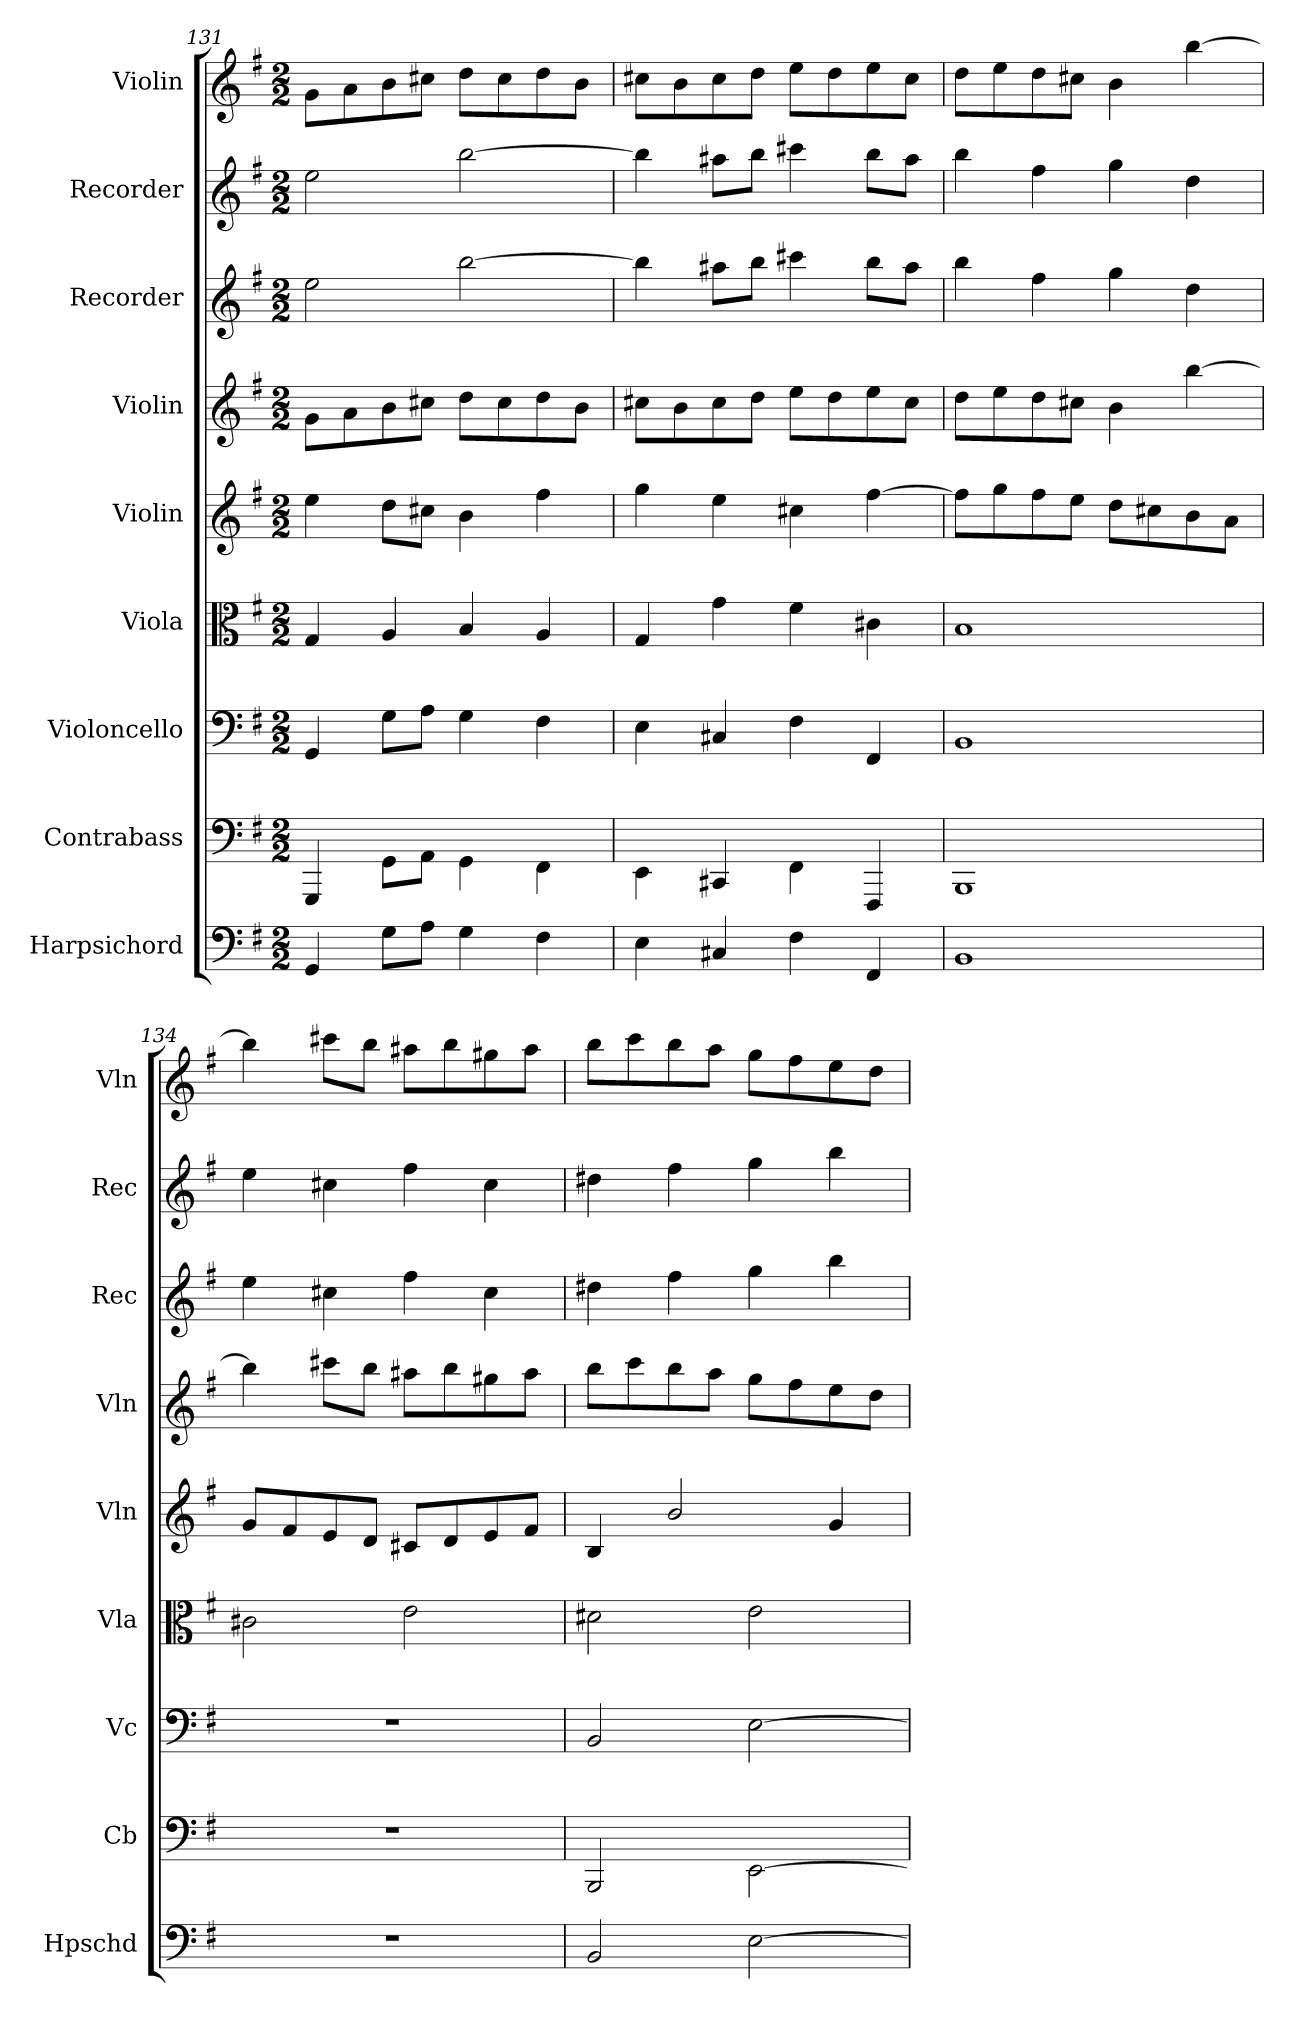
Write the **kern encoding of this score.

**kern	**kern	**kern	**kern	**kern	**kern	**kern	**kern	**kern
*part9	*part8	*part7	*part6	*part5	*part4	*part3	*part2	*part1
*staff9	*staff8	*staff7	*staff6	*staff5	*staff4	*staff3	*staff2	*staff1
*I"Harpsichord	*I"Contrabass	*I"Violoncello	*I"Viola	*I"Violin	*I"Violin	*I"Recorder	*I"Recorder	*I"Violin
*I'Hpschd	*I'Cb	*I'Vc	*I'Vla	*I'Vln	*I'Vln	*I'Rec	*I'Rec	*I'Vln
*clefF4	*clefF4	*clefF4	*clefC3	*clefG2	*clefG2	*clefG2	*clefG2	*clefG2
*	*ITrd7c12	*	*	*	*	*	*	*
*k[f#]	*k[f#]	*k[f#]	*k[f#]	*k[f#]	*k[f#]	*k[f#]	*k[f#]	*k[f#]
*G:	*G:	*G:	*G:	*G:	*G:	*G:	*G:	*G:
*M2/2	*M2/2	*M2/2	*M2/2	*M2/2	*M2/2	*M2/2	*M2/2	*M2/2
=131	=131	=131	=131	=131	=131	=131	=131	=131
4GG/	4GGGG/	4GG/	4G/	4ee\	8g\L	2ee\	2ee\	8g\L
.	.	.	.	.	8a\	.	.	8a\
8G\L	8GGG\L	8G\L	4A/	8dd\L	8b\	.	.	8b\
8A\J	8AAA\J	8A\J	.	8cc#X\J	8cc#X\J	.	.	8cc#X\J
4G\	4GGG\	4G\	4B/	4b\	8dd\L	[2bb\	[2bb\	8dd\L
.	.	.	.	.	8cc#\	.	.	8cc#\
4F#\	4FFF#\	4F#\	4A/	4ff#\	8dd\	.	.	8dd\
.	.	.	.	.	8b\J	.	.	8b\J
=132	=132	=132	=132	=132	=132	=132	=132	=132
4E\	4EEE\	4E\	4G/	4gg\	8cc#X\L	4bb\]	4bb\]	8cc#X\L
.	.	.	.	.	8b\	.	.	8b\
4C#X/	4CCC#X/	4C#X/	4g\	4ee\	8cc#\	8aa#X\L	8aa#X\L	8cc#\
.	.	.	.	.	8dd\J	8bb\J	8bb\J	8dd\J
4F#\	4FFF#\	4F#\	4f#\	4cc#X\	8ee\L	4ccc#X\	4ccc#X\	8ee\L
.	.	.	.	.	8dd\	.	.	8dd\
4FF#/	4FFFF#/	4FF#/	4c#X\	[4ff#\	8ee\	8bb\L	8bb\L	8ee\
.	.	.	.	.	8cc#\J	8aa#\J	8aa#\J	8cc#\J
=133	=133	=133	=133	=133	=133	=133	=133	=133
1BB/	1BBBB/	1BB/	1B/	8ff#\L]	8dd\L	4bb\	4bb\	8dd\L
.	.	.	.	8gg\	8ee\	.	.	8ee\
.	.	.	.	8ff#\	8dd\	4ff#\	4ff#\	8dd\
.	.	.	.	8ee\J	8cc#X\J	.	.	8cc#X\J
.	.	.	.	8dd\L	4b\	4gg\	4gg\	4b\
.	.	.	.	8cc#X\	.	.	.	.
.	.	.	.	8b\	[4bb\	4dd\	4dd\	[4bb\
.	.	.	.	8a\J	.	.	.	.
=134	=134	=134	=134	=134	=134	=134	=134	=134
1r	1r	1r	2c#X\	8g/L	4bb\]	4ee\	4ee\	4bb\]
.	.	.	.	8f#/	.	.	.	.
.	.	.	.	8e/	8ccc#X\L	4cc#X\	4cc#X\	8ccc#X\L
.	.	.	.	8d/J	8bb\J	.	.	8bb\J
.	.	.	2e\	8c#X/L	8aa#X\L	4ff#\	4ff#\	8aa#X\L
.	.	.	.	8d/	8bb\	.	.	8bb\
.	.	.	.	8e/	8gg#X\	4cc#\	4cc#\	8gg#X\
.	.	.	.	8f#/J	8aa#\J	.	.	8aa#\J
=135	=135	=135	=135	=135	=135	=135	=135	=135
2BB/	2BBBB/	2BB/	2d#X\	4B/	8bb\L	4dd#X\	4dd#X\	8bb\L
.	.	.	.	.	8ccc\	.	.	8ccc\
.	.	.	.	2b/	8bb\	4ff#\	4ff#\	8bb\
.	.	.	.	.	8aa\J	.	.	8aa\J
[2E\	[2EEE\	[2E\	2e\	.	8gg\L	4gg\	4gg\	8gg\L
.	.	.	.	.	8ff#\	.	.	8ff#\
.	.	.	.	4g/	8ee\	4bb\	4bb\	8ee\
.	.	.	.	.	8dd\J	.	.	8dd\J
=	=	=	=	=	=	=	=	=
*-	*-	*-	*-	*-	*-	*-	*-	*-
